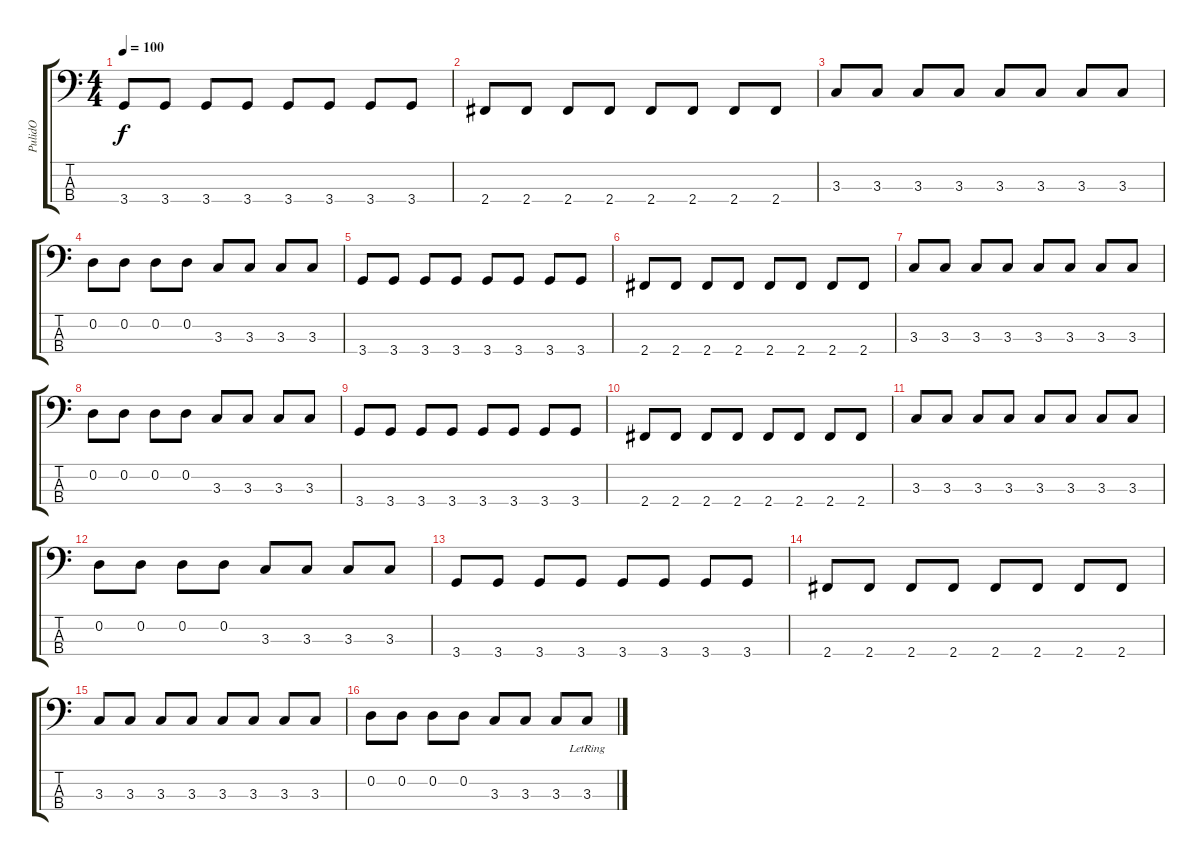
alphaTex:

\track ("PulidO" "PulidO") {instrument electricbasspick}
\staff {score tabs}
\tuning (G2 D2 A1 E1) {hide}
\ts (4 4)
\tempo 100
\clef f4
\ks c
3.4.8{dy f} 3.4.8 3.4.8 3.4.8 3.4.8 3.4.8 3.4.8 3.4.8 |
2.4.8 2.4.8 2.4.8 2.4.8 2.4.8 2.4.8 2.4.8 2.4.8 |
3.3.8 3.3.8 3.3.8 3.3.8 3.3.8 3.3.8 3.3.8 3.3.8 |
0.2.8 0.2.8 0.2.8 0.2.8 3.3.8 3.3.8 3.3.8 3.3.8 |
3.4.8 3.4.8 3.4.8 3.4.8 3.4.8 3.4.8 3.4.8 3.4.8 |
2.4.8 2.4.8 2.4.8 2.4.8 2.4.8 2.4.8 2.4.8 2.4.8 |
3.3.8 3.3.8 3.3.8 3.3.8 3.3.8 3.3.8 3.3.8 3.3.8 |
0.2.8 0.2.8 0.2.8 0.2.8 3.3.8 3.3.8 3.3.8 3.3.8 |
3.4.8 3.4.8 3.4.8 3.4.8 3.4.8 3.4.8 3.4.8 3.4.8 |
2.4.8 2.4.8 2.4.8 2.4.8 2.4.8 2.4.8 2.4.8 2.4.8 |
3.3.8 3.3.8 3.3.8 3.3.8 3.3.8 3.3.8 3.3.8 3.3.8 |
0.2.8 0.2.8 0.2.8 0.2.8 3.3.8 3.3.8 3.3.8 3.3.8 |
3.4.8 3.4.8 3.4.8 3.4.8 3.4.8 3.4.8 3.4.8 3.4.8 |
2.4.8 2.4.8 2.4.8 2.4.8 2.4.8 2.4.8 2.4.8 2.4.8 |
3.3.8 3.3.8 3.3.8 3.3.8 3.3.8 3.3.8 3.3.8 3.3.8 |
0.2.8 0.2.8 0.2.8 0.2.8 3.3.8 3.3.8 3.3.8 3.3{lr}.8
